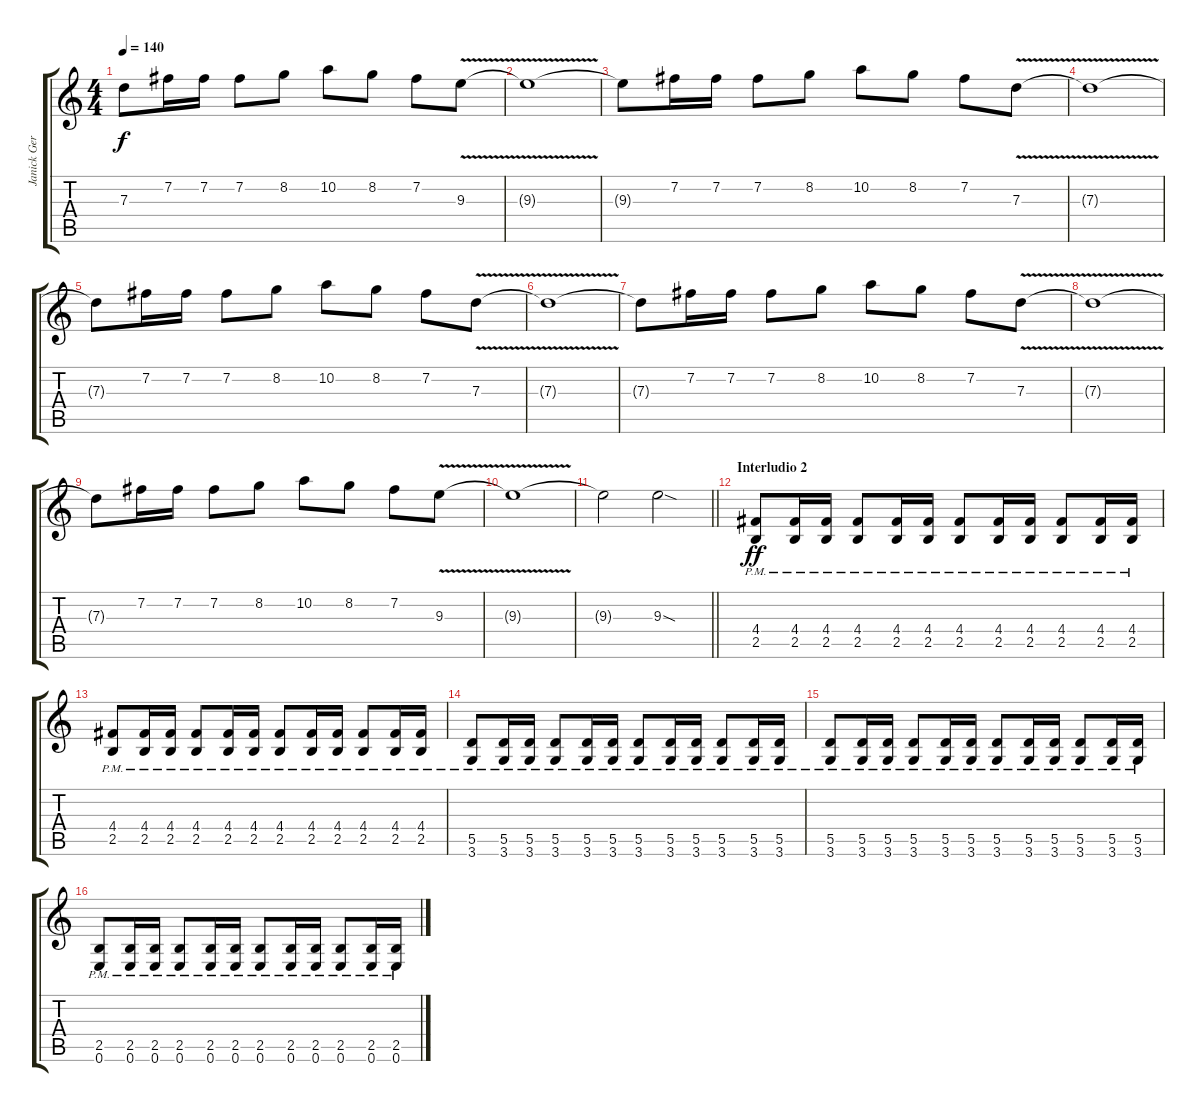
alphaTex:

\track ("Janick Gers" "Janick Ger") {instrument distortionguitar}
\staff {score tabs}
\tuning (E4 B3 G3 D3 A2 E2) {hide}
\ts (4 4)
\tempo 140
\clef g2
\ks c
7.3{t}.8{dy f} 7.2.16 7.2.16 7.2.8 8.2.8 10.2.8 8.2.8 7.2.8 9.3{v}.8 |
9.3{t}.1 |
9.3{t}.8 7.2.16 7.2.16 7.2.8 8.2.8 10.2.8 8.2.8 7.2.8 7.3{v}.8 |
7.3{t}.1 |
7.3{t}.8 7.2.16 7.2.16 7.2.8 8.2.8 10.2.8 8.2.8 7.2.8 7.3{v}.8 |
7.3{t}.1 |
7.3{t}.8 7.2.16 7.2.16 7.2.8 8.2.8 10.2.8 8.2.8 7.2.8 7.3{v}.8 |
7.3{t}.1 |
7.3{t}.8 7.2.16 7.2.16 7.2.8 8.2.8 10.2.8 8.2.8 7.2.8 9.3{v}.8 |
9.3{t}.1 |
\barLineRight lightlight
9.3{t}.2 9.3{sod}.2 |
\section ("" "Interludio 2")
(4.4{pm} 2.5{pm}).8{dy ff} (4.4{pm} 2.5{pm}).16 (4.4{pm} 2.5{pm}).16 (4.4{pm} 2.5{pm}).8 (4.4{pm} 2.5{pm}).16 (4.4{pm} 2.5{pm}).16 (4.4{pm} 2.5{pm}).8 (4.4{pm} 2.5{pm}).16 (4.4{pm} 2.5{pm}).16 (4.4{pm} 2.5{pm}).8 (4.4{pm} 2.5{pm}).16 (4.4{pm} 2.5{pm}).16 |
(4.4{pm} 2.5{pm}).8 (4.4{pm} 2.5{pm}).16 (4.4{pm} 2.5{pm}).16 (4.4{pm} 2.5{pm}).8 (4.4{pm} 2.5{pm}).16 (4.4{pm} 2.5{pm}).16 (4.4{pm} 2.5{pm}).8 (4.4{pm} 2.5{pm}).16 (4.4{pm} 2.5{pm}).16 (4.4{pm} 2.5{pm}).8 (4.4{pm} 2.5{pm}).16 (4.4{pm} 2.5{pm}).16 |
(5.5{pm} 3.6{pm}).8 (5.5{pm} 3.6{pm}).16 (5.5{pm} 3.6{pm}).16 (5.5{pm} 3.6{pm}).8 (5.5{pm} 3.6{pm}).16 (5.5{pm} 3.6{pm}).16 (5.5{pm} 3.6{pm}).8 (5.5{pm} 3.6{pm}).16 (5.5{pm} 3.6{pm}).16 (5.5{pm} 3.6{pm}).8 (5.5{pm} 3.6{pm}).16 (5.5{pm} 3.6{pm}).16 |
(5.5{pm} 3.6{pm}).8 (5.5{pm} 3.6{pm}).16 (5.5{pm} 3.6{pm}).16 (5.5{pm} 3.6{pm}).8 (5.5{pm} 3.6{pm}).16 (5.5{pm} 3.6{pm}).16 (5.5{pm} 3.6{pm}).8 (5.5{pm} 3.6{pm}).16 (5.5{pm} 3.6{pm}).16 (5.5{pm} 3.6{pm}).8 (5.5{pm} 3.6{pm}).16 (5.5{pm} 3.6{pm}).16 |
(2.5{pm} 0.6{pm}).8 (2.5{pm} 0.6{pm}).16 (2.5{pm} 0.6{pm}).16 (2.5{pm} 0.6{pm}).8 (2.5{pm} 0.6{pm}).16 (2.5{pm} 0.6{pm}).16 (2.5{pm} 0.6{pm}).8 (2.5{pm} 0.6{pm}).16 (2.5{pm} 0.6{pm}).16 (2.5{pm} 0.6{pm}).8 (2.5{pm} 0.6{pm}).16 (2.5{pm} 0.6{pm}).16
